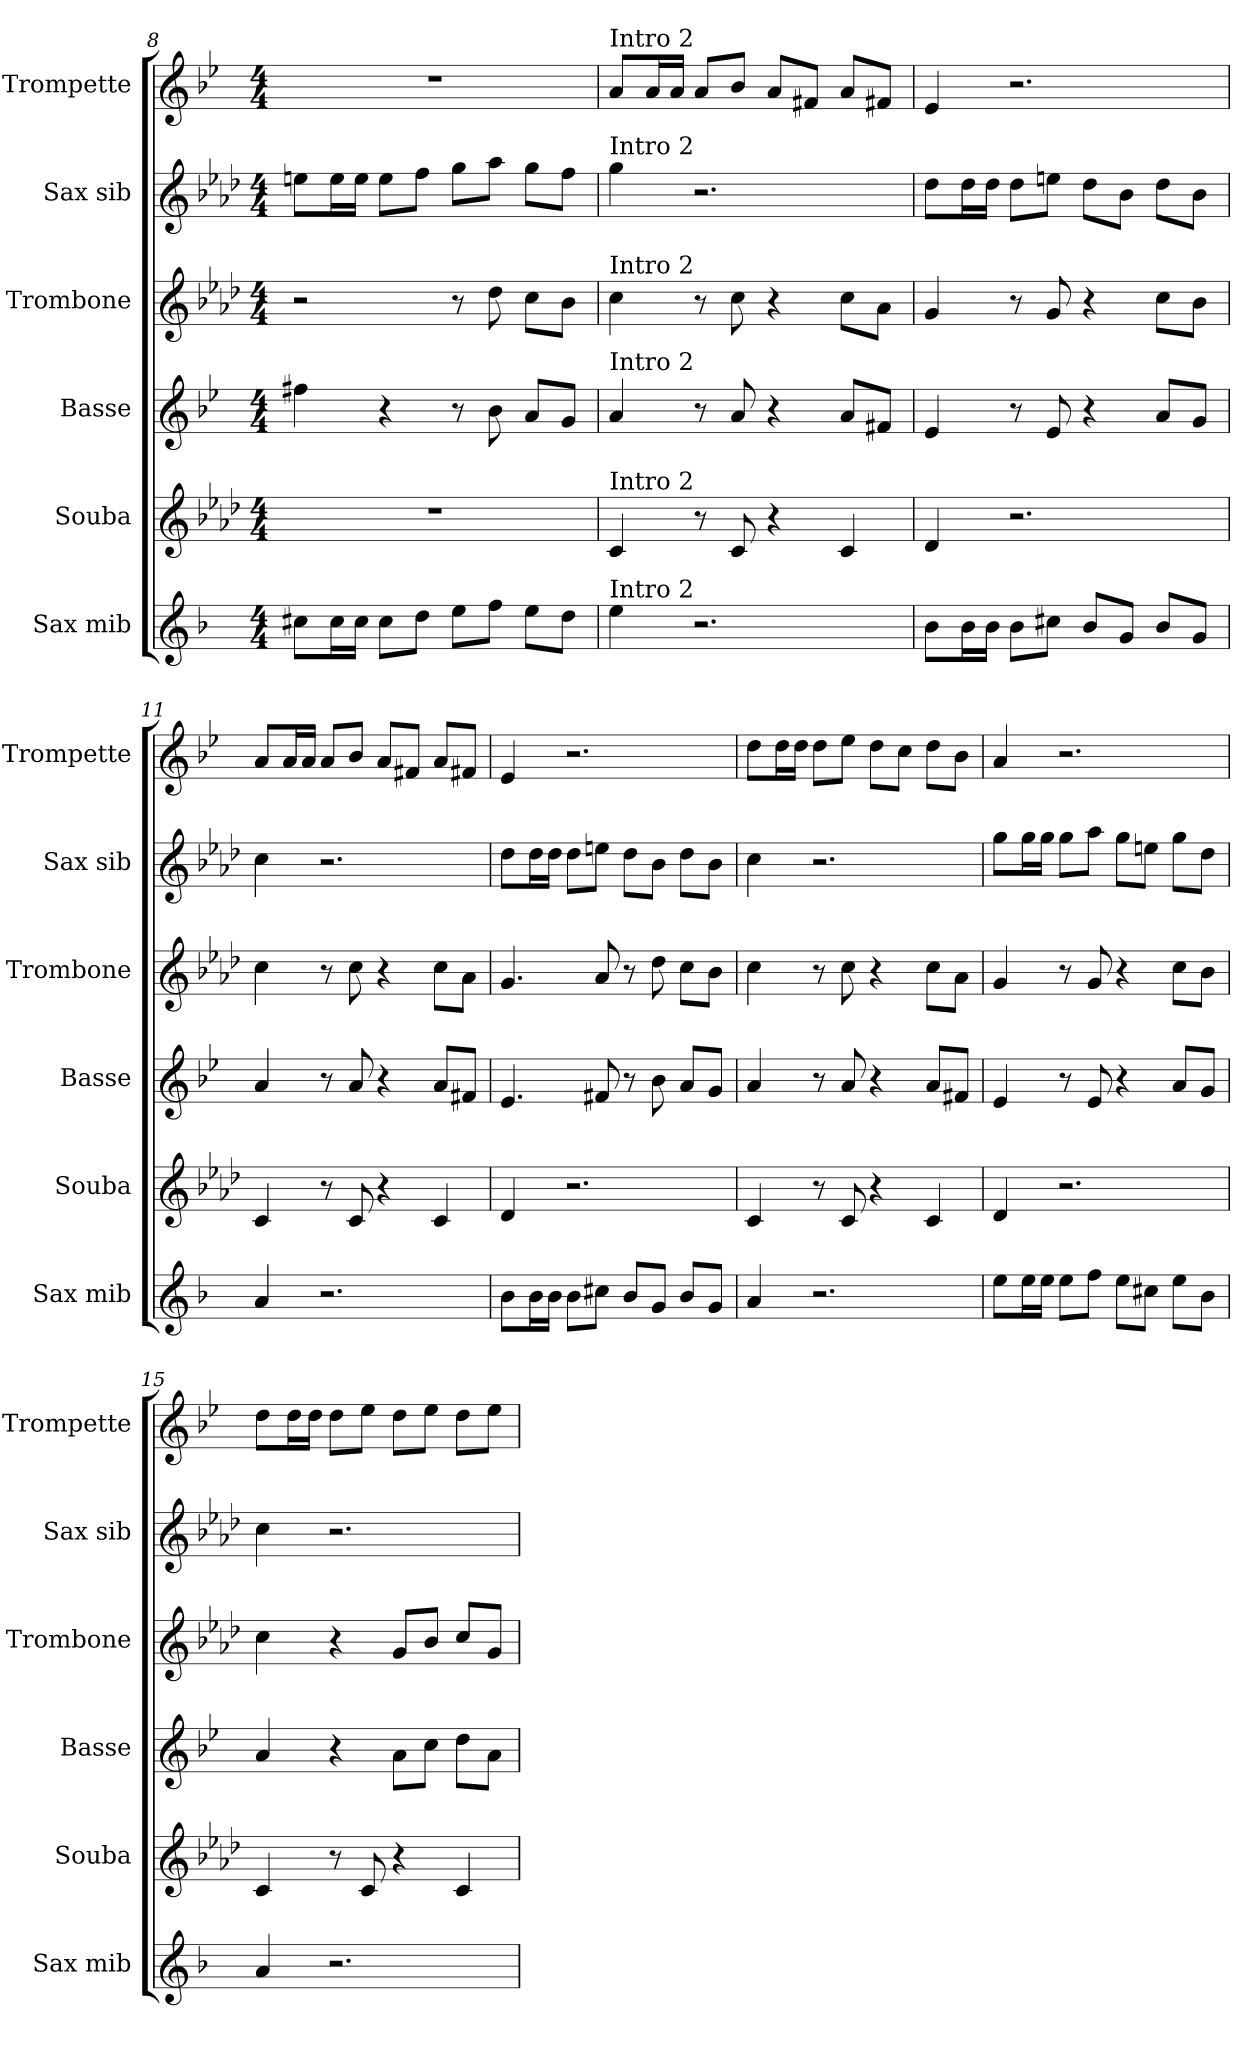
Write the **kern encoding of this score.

**kern	**kern	**kern	**kern	**kern	**kern
*part6	*part5	*part4	*part3	*part2	*part1
*staff6	*staff5	*staff4	*staff3	*staff2	*staff1
*I"Sax mib	*I"Souba	*I"Basse	*I"Trombone	*I"Sax sib	*I"Trompette
*I'Sax mib	*I'Souba	*I'Basse	*I'Trombone	*I'Sax sib	*I'Trompette
*clefG2	*clefG2	*clefG2	*clefG2	*clefG2	*clefG2
*ITrd5c9	*ITrd15c26	*ITrd4c7	*ITrd8c14	*ITrd8c14	*ITrd1c2
*k[b-e-a-d-]	*k[b-e-a-d-]	*k[b-e-a-]	*k[b-e-a-d-]	*k[b-e-a-d-]	*k[b-e-a-d-]
*M4/4	*M4/4	*M4/4	*M4/4	*M4/4	*M4/4
=8	=8	=8	=8	=8	=8
8enL	1r	4bn	2r	8enL	1r
16eL	.	.	.	16eL	.
16eJJ	.	.	.	16eJJ	.
8eL	.	4r	.	8eL	.
8fJ	.	.	.	8fJ	.
8gL	.	8r	8r	8gL	.
8a-J	.	8e-	8d-	8a-J	.
8gL	.	8dL	8cL	8gL	.
8fJ	.	8cJ	8B-J	8fJ	.
=9	=9	=9	=9	=9	=9
!	!	!	!	!	!LO:TX:t=Intro 2
!	!	!	!	!LO:TX:t=Intro 2	!
!	!	!	!LO:TX:t=Intro 2	!	!
!	!	!LO:TX:t=Intro 2	!	!	!
!	!LO:TX:t=Intro 2	!	!	!	!
!LO:TX:t=Intro 2	!	!	!	!	!
4g	4CC	4d	4c	4g	8gL
.	.	.	.	.	16gL
.	.	.	.	.	16gJJ
2.r	8r	8r	8r	2.r	8gL
.	8CC	8d	8c	.	8a-J
.	4r	4r	4r	.	8gL
.	.	.	.	.	8enJ
.	4CC	8dL	8cL	.	8gL
.	.	8BnJ	8A-J	.	8enJ
=10	=10	=10	=10	=10	=10
8d-L	4DD-	4A-	4G	8d-L	4d-
16d-L	.	.	.	16d-L	.
16d-JJ	.	.	.	16d-JJ	.
8d-L	2.r	8r	8r	8d-L	2.r
8enJ	.	8A-	8G	8enJ	.
8d-L	.	4r	4r	8d-L	.
8B-J	.	.	.	8B-J	.
8d-L	.	8dL	8cL	8d-L	.
8B-J	.	8cJ	8B-J	8B-J	.
=11	=11	=11	=11	=11	=11
4c	4CC	4d	4c	4c	8gL
.	.	.	.	.	16gL
.	.	.	.	.	16gJJ
2.r	8r	8r	8r	2.r	8gL
.	8CC	8d	8c	.	8a-J
.	4r	4r	4r	.	8gL
.	.	.	.	.	8enJ
.	4CC	8dL	8cL	.	8gL
.	.	8BnJ	8A-J	.	8enJ
=12	=12	=12	=12	=12	=12
8d-L	4DD-	4.A-	4.G	8d-L	4d-
16d-L	.	.	.	16d-L	.
16d-JJ	.	.	.	16d-JJ	.
8d-L	2.r	.	.	8d-L	2.r
8enJ	.	8Bn	8A-	8enJ	.
8d-L	.	8r	8r	8d-L	.
8B-J	.	8e-	8d-	8B-J	.
8d-L	.	8dL	8cL	8d-L	.
8B-J	.	8cJ	8B-J	8B-J	.
=13	=13	=13	=13	=13	=13
4c	4CC	4d	4c	4c	8ccL
.	.	.	.	.	16ccL
.	.	.	.	.	16ccJJ
2.r	8r	8r	8r	2.r	8ccL
.	8CC	8d	8c	.	8dd-J
.	4r	4r	4r	.	8ccL
.	.	.	.	.	8b-J
.	4CC	8dL	8cL	.	8ccL
.	.	8BnJ	8A-J	.	8a-J
=14	=14	=14	=14	=14	=14
8gL	4DD-	4A-	4G	8gL	4g
16gL	.	.	.	16gL	.
16gJJ	.	.	.	16gJJ	.
8gL	2.r	8r	8r	8gL	2.r
8a-J	.	8A-	8G	8a-J	.
8gL	.	4r	4r	8gL	.
8enJ	.	.	.	8enJ	.
8gL	.	8dL	8cL	8gL	.
8d-J	.	8cJ	8B-J	8d-J	.
=15	=15	=15	=15	=15	=15
4c	4CC	4d	4c	4c	8ccL
.	.	.	.	.	16ccL
.	.	.	.	.	16ccJJ
2.r	8r	4r	4r	2.r	8ccL
.	8CC	.	.	.	8dd-J
.	4r	8dL	8GL	.	8ccL
.	.	8fJ	8B-J	.	8dd-J
.	4CC	8gL	8cL	.	8ccL
.	.	8dJ	8GJ	.	8dd-J
=	=	=	=	=	=
*-	*-	*-	*-	*-	*-
